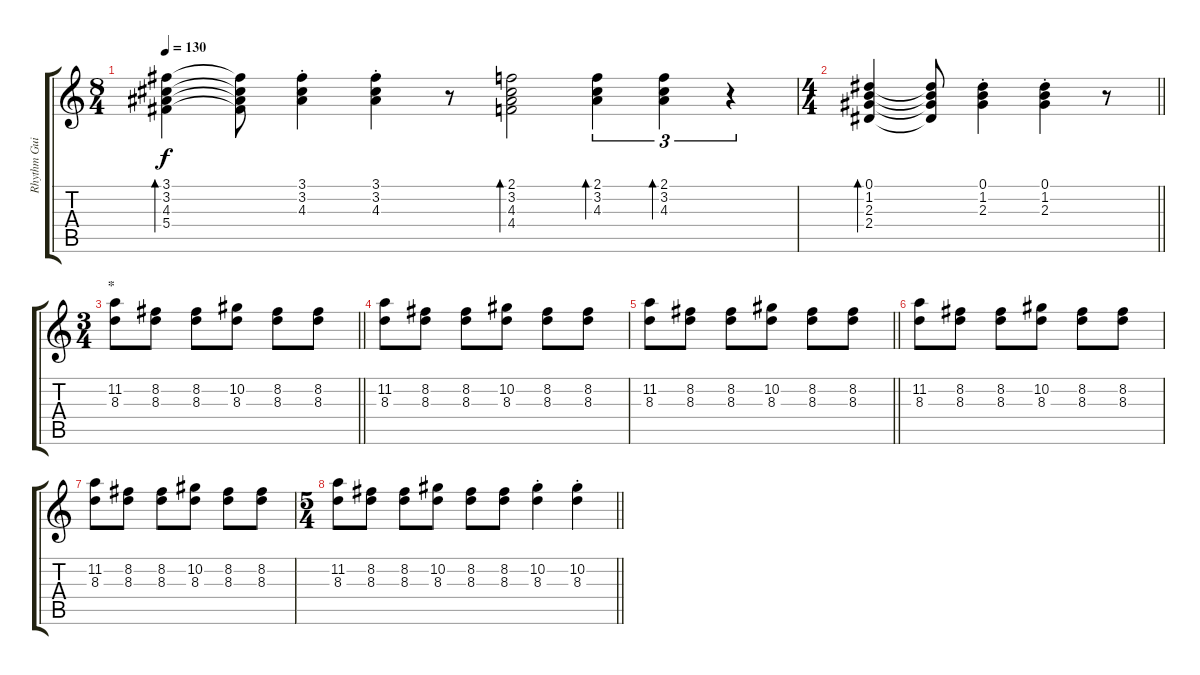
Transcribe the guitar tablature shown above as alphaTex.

\track ("Rhythm Guitar (Ely)" "Rhythm Gui") {instrument electricguitarclean}
\staff {score tabs}
\tuning (Eb4 Bb3 Gb3 Db3 Ab2 Eb2) {hide}
\ts (8 4)
\tempo 130
\clef g2
\ks c
(3.1 3.2 4.3 5.4).4{bd 240 dy f} (3.1{t} 3.2{t} 4.3{t} 5.4{t}).8 (3.1{st} 3.2{st} 4.3{st}).4 (3.1{st} 3.2{st} 4.3{st}).4 r.8 (2.1 3.2 4.3 4.4).2{bd 240} (2.1 3.2 4.3).4{tu (3 2) bd 240} (2.1 3.2 4.3).4{tu (3 2) bd 240} r.4{tu (3 2)} |
\ts (4 4)
\barLineRight lightlight
(0.1 1.2 2.3 2.4).4{bd 240} (0.1{t} 1.2{t} 2.3{t} 2.4{t}).8 (0.1{st} 1.2{st} 2.3{st}).4 (0.1{st} 1.2{st} 2.3{st}).4 r.8 |
\ts (3 4)
\section ("" "*")
\barLineRight lightlight
(11.2 8.3).8 (8.2 8.3).8 (8.2 8.3).8 (10.2 8.3).8 (8.2 8.3).8 (8.2 8.3).8 |
(11.2 8.3).8 (8.2 8.3).8 (8.2 8.3).8 (10.2 8.3).8 (8.2 8.3).8 (8.2 8.3).8 |
\barLineRight lightlight
(11.2 8.3).8 (8.2 8.3).8 (8.2 8.3).8 (10.2 8.3).8 (8.2 8.3).8 (8.2 8.3).8 |
(11.2 8.3).8 (8.2 8.3).8 (8.2 8.3).8 (10.2 8.3).8 (8.2 8.3).8 (8.2 8.3).8 |
(11.2 8.3).8 (8.2 8.3).8 (8.2 8.3).8 (10.2 8.3).8 (8.2 8.3).8 (8.2 8.3).8 |
\ts (5 4)
\barLineRight lightlight
(11.2 8.3).8 (8.2 8.3).8 (8.2 8.3).8 (10.2 8.3).8 (8.2 8.3).8 (8.2 8.3).8 (10.2{st} 8.3{st}).4 (10.2{st} 8.3{st}).4
